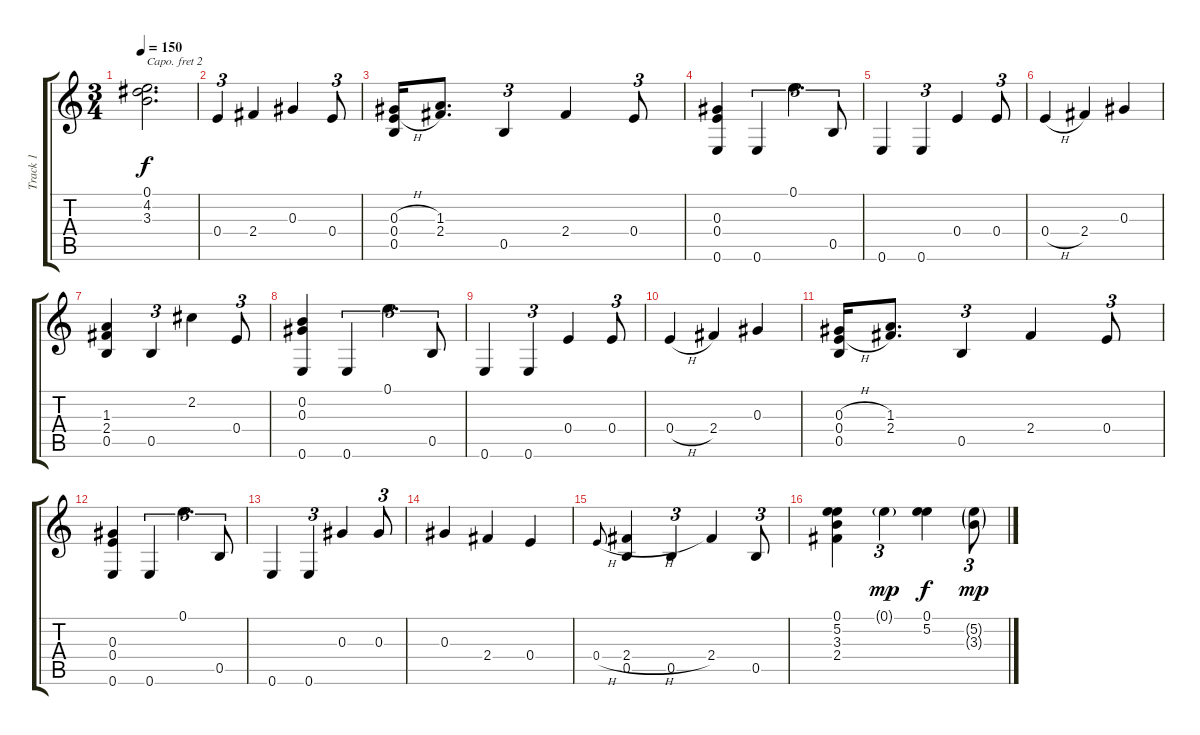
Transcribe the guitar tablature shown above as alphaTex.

\track ("Track 1" "Track 1") {instrument acousticguitarsteel}
\staff {score tabs}
\capo 2
\tuning (D4 A3 Gb3 D3 A2 D2) {hide}
\ts (3 4)
\tempo 150
\clef g2
\ks c
(0.1 4.2 3.3).2{d dy f} |
0.4.4{tu (3 2)} 2.4.4 0.3.4 0.4.8{tu (3 2)} |
(0.3{h} 0.4{h} 0.5).16 (1.3 2.4).8{d} 0.5.4{tu (3 2)} 2.4.4 0.4.8{tu (3 2)} |
(0.3 0.4 0.6).4 0.6.4{tu (3 2)} 0.1.4{d tu (3 2)} 0.5.8{tu (3 2)} |
0.6.4 0.6.4{tu (3 2)} 0.4.4 0.4.8{tu (3 2)} |
0.4{h}.4 2.4.4 0.3.4 |
(1.3 2.4 0.5).4 0.5.4{tu (3 2)} 2.2.4 0.4.8{tu (3 2)} |
(0.2 0.3 0.6).4 0.6.4{tu (3 2)} 0.1.4{d tu (3 2)} 0.5.8{tu (3 2)} |
0.6.4 0.6.4{tu (3 2)} 0.4.4 0.4.8{tu (3 2)} |
0.4{h}.4 2.4.4 0.3.4 |
(0.3{h} 0.4{h} 0.5).16 (1.3 2.4).8{d} 0.5.4{tu (3 2)} 2.4.4 0.4.8{tu (3 2)} |
(0.3 0.4 0.6).4 0.6.4{tu (3 2)} 0.1.4{d tu (3 2)} 0.5.8{tu (3 2)} |
0.6.4 0.6.4{tu (3 2)} 0.3.4 0.3.8{tu (3 2)} |
0.3.4 2.4.4 0.4.4 |
0.4{h}.8{gr onbeat} (2.4{h} 0.5).4 0.5.4{tu (3 2)} 2.4.4 0.5.8{tu (3 2)} |
(0.1 5.2 3.3 2.4).4 0.1{g}.4{tu (3 2) dy mp} (0.1 5.2).4{dy f} (5.2{g} 3.3{g}).8{tu (3 2) dy mp}
